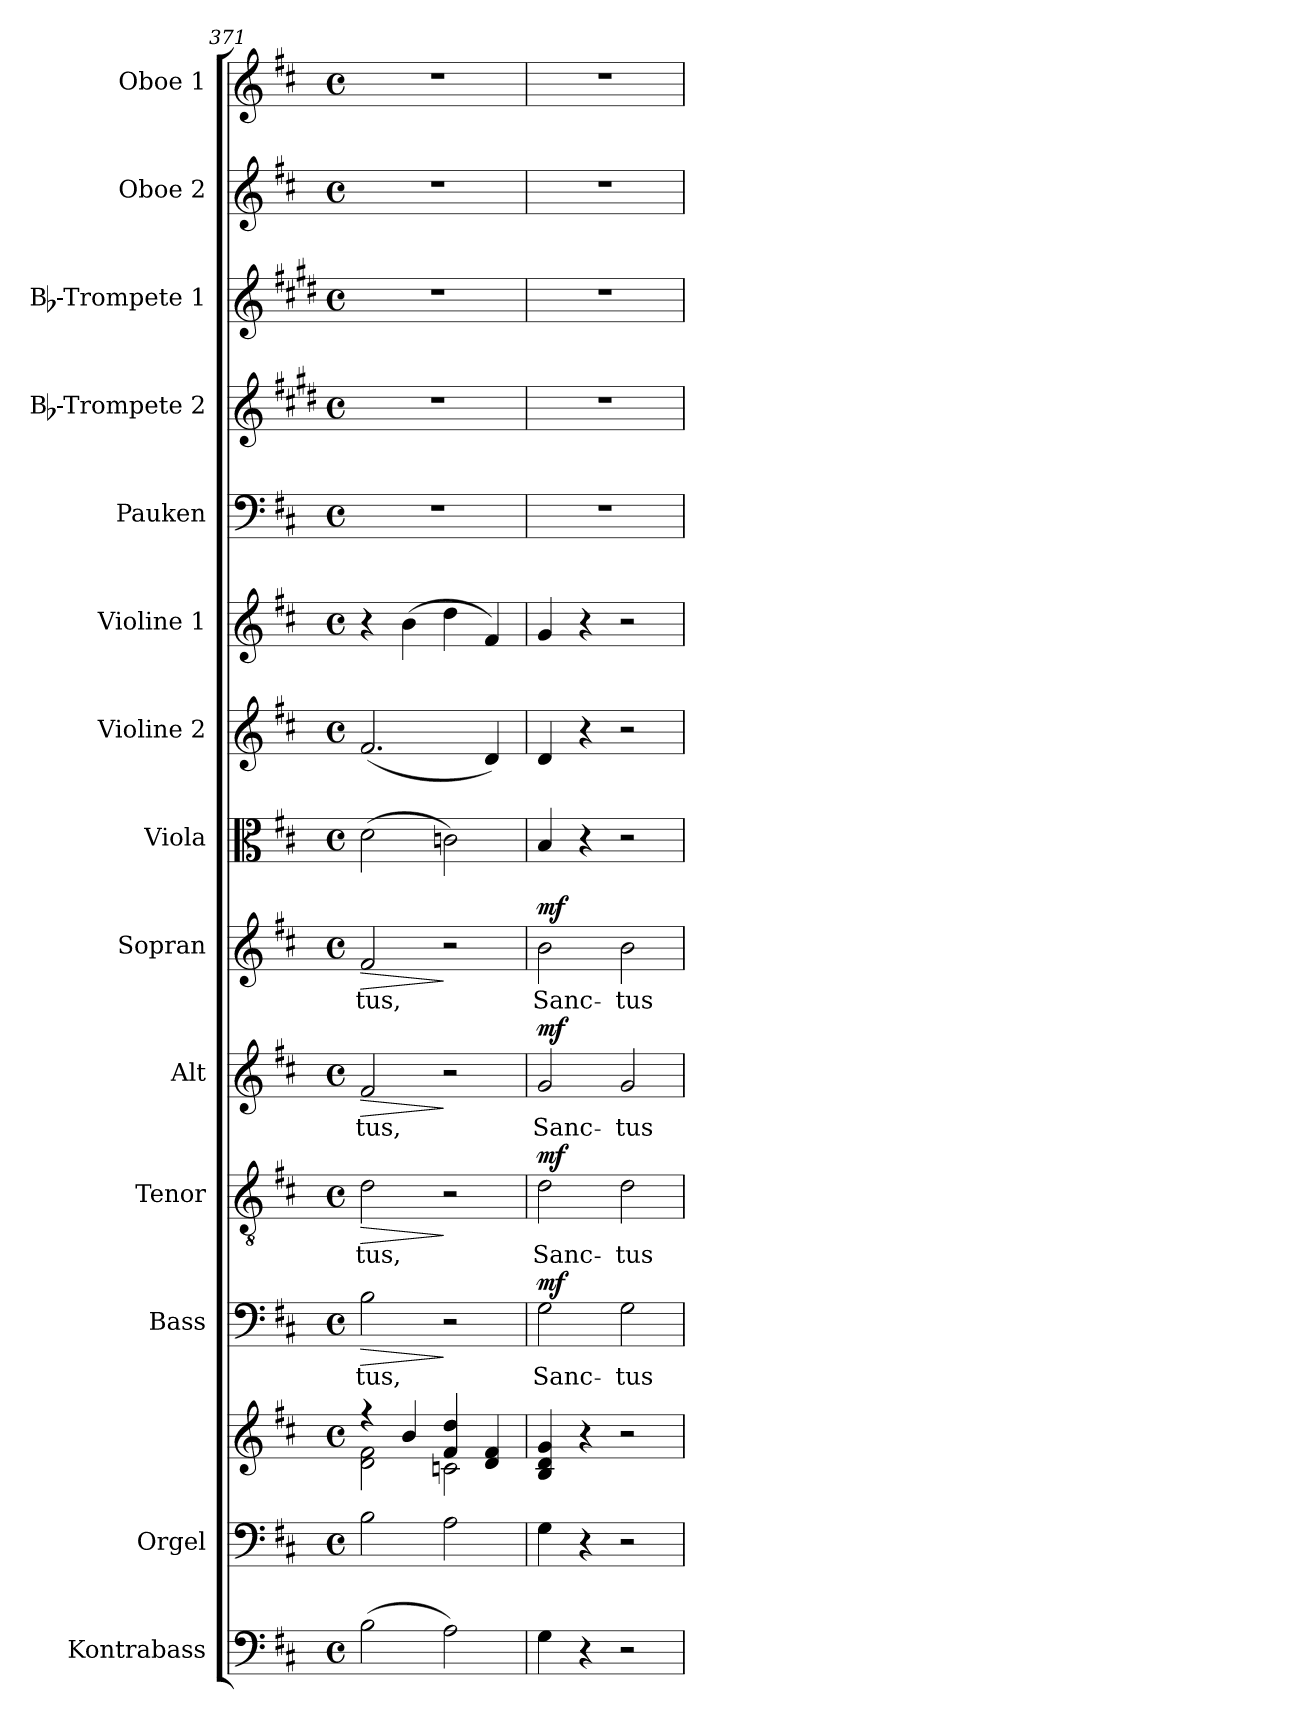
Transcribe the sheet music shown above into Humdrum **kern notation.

**kern	**kern	**kern	**kern	**text	**dynam	**kern	**text	**dynam	**kern	**text	**dynam	**kern	**text	**dynam	**kern	**kern	**kern	**kern	**kern	**kern	**kern	**kern
*part14	*part13	*part13	*part12	*part12	*part12	*part11	*part11	*part11	*part10	*part10	*part10	*part9	*part9	*part9	*part8	*part7	*part6	*part5	*part4	*part3	*part2	*part1
*staff15	*staff14	*staff13	*staff12	*staff12	*staff12	*staff11	*staff11	*staff11	*staff10	*staff10	*staff10	*staff9	*staff9	*staff9	*staff8	*staff7	*staff6	*staff5	*staff4	*staff3	*staff2	*staff1
*I"Kontrabass	*I"Orgel	*	*I"Bass	*	*	*I"Tenor	*	*	*I"Alt	*	*	*I"Sopran	*	*	*I"Viola	*I"Violine 2	*I"Violine 1	*I"Pauken	*I"Bb-Trompete 2	*I"Bb-Trompete 1	*I"Oboe 2	*I"Oboe 1
*I'Kb.	*I'Org.	*	*I'B.	*	*	*I'T.	*	*	*I'A.	*	*	*I'S.	*	*	*I'Vla.	*I'Vl. 2	*I'Vl. 1	*I'Pk.	*I'Bb Trp. 2	*I'Bb Trp. 1	*I'Ob. 2	*I'Ob. 1
*clefF4	*clefF4	*clefG2	*clefF4	*	*	*clefGv2	*	*	*clefG2	*	*	*clefG2	*	*	*clefC3	*clefG2	*clefG2	*clefF4	*clefG2	*clefG2	*clefG2	*clefG2
*ITrd7c12	*	*	*	*	*	*	*	*	*	*	*	*	*	*	*	*	*	*	*ITrd1c2	*ITrd1c2	*	*
*k[f#c#]	*k[f#c#]	*k[f#c#]	*k[f#c#]	*	*	*k[f#c#]	*	*	*k[f#c#]	*	*	*k[f#c#]	*	*	*k[f#c#]	*k[f#c#]	*k[f#c#]	*k[f#c#]	*k[f#c#]	*k[f#c#]	*k[f#c#]	*k[f#c#]
*D:	*D:	*D:	*D:	*	*	*D:	*	*	*D:	*	*	*D:	*	*	*D:	*D:	*D:	*D:	*D:	*D:	*D:	*D:
*M4/4	*M4/4	*M4/4	*M4/4	*	*	*M4/4	*	*	*M4/4	*	*	*M4/4	*	*	*M4/4	*M4/4	*M4/4	*M4/4	*M4/4	*M4/4	*M4/4	*M4/4
*met(c)	*met(c)	*met(c)	*met(c)	*	*	*met(c)	*	*	*met(c)	*	*	*met(c)	*	*	*met(c)	*met(c)	*met(c)	*met(c)	*met(c)	*met(c)	*met(c)	*met(c)
=371	=371	=371	=371	=371	=371	=371	=371	=371	=371	=371	=371	=371	=371	=371	=371	=371	=371	=371	=371	=371	=371	=371
*	*	*^	*	*	*	*	*	*	*	*	*	*	*	*	*	*	*	*	*	*	*	*
!	!	!	!	!	!LO:LY:b	!LO:HP:b	!	!LO:LY:b	!LO:HP:b	!	!LO:LY:b	!LO:HP:b	!	!LO:LY:b	!LO:HP:b	!	!	!	!	!	!	!	!
(>2BB\	2B\	4rff	2d\ 2f#\	2B\	-tus,	>	2d\	-tus,	>	2f#/	-tus,	>	2f#/	-tus,	>	(>2d\	(<2.f#/	4r	1r	1r	1r	1r	1r
.	.	4b/	.	.	.	.	.	.	.	.	.	.	.	.	.	.	.	(>4b\	.	.	.	.	.
2AA\)	2A\	4f#/ 4dd/	2cn\	2r	.	]	2r	.	]	2r	.	]	2r	.	]	2cn\)	.	4dd\	.	.	.	.	.
.	.	4d/ 4f#/	.	.	.	.	.	.	.	.	.	.	.	.	.	.	4d/)	4f#/)	.	.	.	.	.
*	*	*v	*v	*	*	*	*	*	*	*	*	*	*	*	*	*	*	*	*	*	*	*	*
=372	=372	=372	=372	=372	=372	=372	=372	=372	=372	=372	=372	=372	=372	=372	=372	=372	=372	=372	=372	=372	=372	=372
!	!	!	!	!LO:LY:b	!LO:DY:a	!	!LO:LY:b	!LO:DY:a	!	!LO:LY:b	!LO:DY:a	!	!LO:LY:b	!LO:DY:a	!	!	!	!	!	!	!	!
4GG\	4G\	4B/ 4d/ 4g/	2G\	Sanc-	mf	2d\	Sanc-	mf	2g/	Sanc-	mf	2b\	Sanc-	mf	4B/	4d/	4g/	1r	1r	1r	1r	1r
4r	4r	4r	.	.	.	.	.	.	.	.	.	.	.	.	4r	4r	4r	.	.	.	.	.
!	!	!	!	!LO:LY:b	!	!	!LO:LY:b	!	!	!LO:LY:b	!	!	!LO:LY:b	!	!	!	!	!	!	!	!	!
2r	2r	2r	2G\	-tus	.	2d\	-tus	.	2g/	-tus	.	2b\	-tus	.	2r	2r	2r	.	.	.	.	.
=	=	=	=	=	=	=	=	=	=	=	=	=	=	=	=	=	=	=	=	=	=	=
*-	*-	*-	*-	*-	*-	*-	*-	*-	*-	*-	*-	*-	*-	*-	*-	*-	*-	*-	*-	*-	*-	*-
